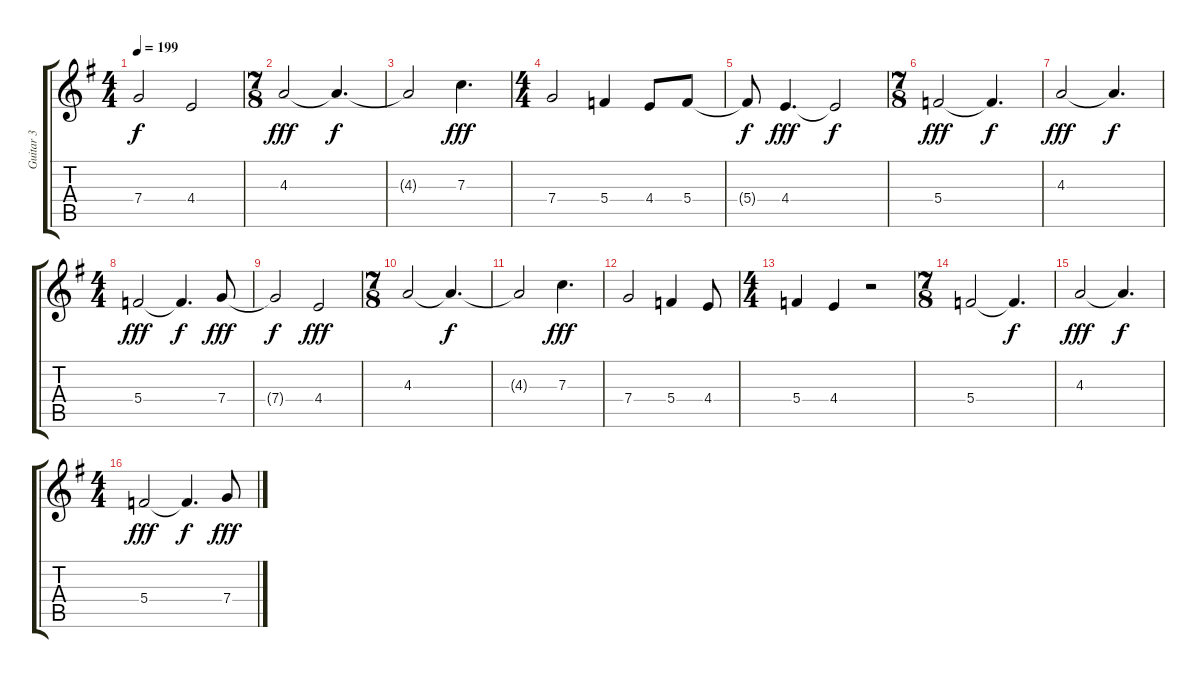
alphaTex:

\track ("Guitar 3" "Guitar 3") {instrument distortionguitar}
\staff {score tabs}
\tuning (D4 A3 F3 C3 G2 D2) {hide}
\ts (4 4)
\tempo 199
\clef g2
\ks eminor
7.4{t}.2{dy f} 4.4.2 |
\ts (7 8)
4.3.2{dy fff} 4.3{t}.4{d dy f} |
4.3{t}.2 7.3.4{d dy fff} |
\ts (4 4)
7.4.2 5.4.4 4.4.8 5.4.8 |
5.4{t}.8{dy f} 4.4.4{d dy fff} 4.4{t}.2{dy f} |
\ts (7 8)
5.4.2{dy fff} 5.4{t}.4{d dy f} |
4.3.2{dy fff} 4.3{t}.4{d dy f} |
\ts (4 4)
5.4.2{dy fff} 5.4{t}.4{d dy f} 7.4.8{dy fff} |
7.4{t}.2{dy f} 4.4.2{dy fff} |
\ts (7 8)
4.3.2 4.3{t}.4{d dy f} |
4.3{t}.2 7.3.4{d dy fff} |
7.4.2 5.4.4 4.4.8 |
\ts (4 4)
5.4.4 4.4.4 r.2 |
\ts (7 8)
5.4.2 5.4{t}.4{d dy f} |
4.3.2{dy fff} 4.3{t}.4{d dy f} |
\ts (4 4)
5.4.2{dy fff} 5.4{t}.4{d dy f} 7.4.8{dy fff}
